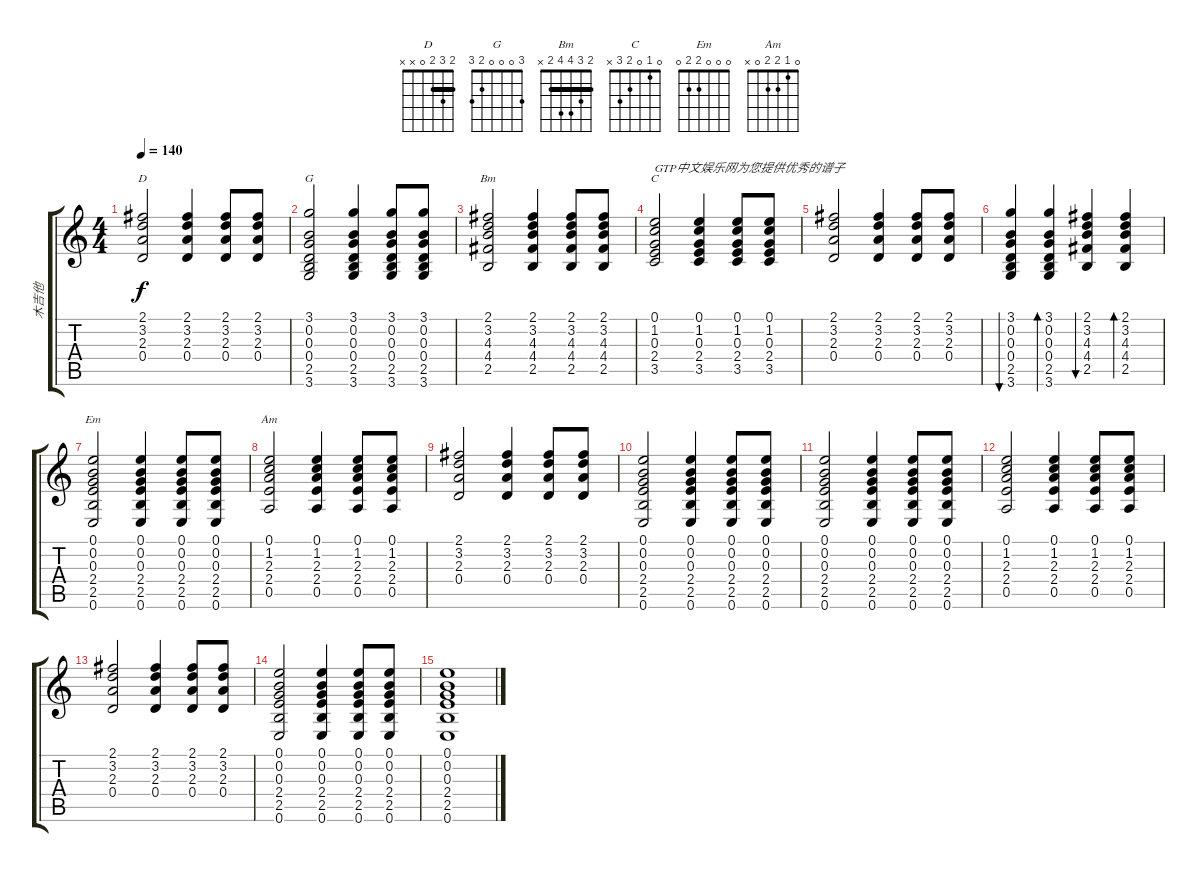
\track ("木吉他" "木吉他") {instrument acousticguitarsteel}
\staff {score tabs}
\tuning (E4 B3 G3 D3 A2 E2) {hide}
\chord ("D" 2 3 2 0 x x) {barre 2}
\chord ("G" 3 0 0 0 2 3)
\chord ("Bm" 2 3 4 4 2 x) {barre 2}
\chord ("C" 0 1 0 2 3 x)
\chord ("Em" 0 0 0 2 2 0)
\chord ("Am" 0 1 2 2 0 x)
\ts (4 4)
\tempo 140
\clef g2
\ks c
(2.1 3.2 2.3 0.4).2{ch "D" dy f} (2.1 3.2 2.3 0.4).4 (2.1 3.2 2.3 0.4).8 (2.1 3.2 2.3 0.4).8 |
(3.1 0.2 0.3 0.4 2.5 3.6).2{ch "G"} (3.1 0.2 0.3 0.4 2.5 3.6).4 (3.1 0.2 0.3 0.4 2.5 3.6).8 (3.1 0.2 0.3 0.4 2.5 3.6).8 |
(2.1 3.2 4.3 4.4 2.5).2{ch "Bm"} (2.1 3.2 4.3 4.4 2.5).4 (2.1 3.2 4.3 4.4 2.5).8 (2.1 3.2 4.3 4.4 2.5).8 |
(0.1 1.2 0.3 2.4 3.5).2{ch "C" txt "GTP中文娱乐网为您提供优秀的谱子"} (0.1 1.2 0.3 2.4 3.5).4 (0.1 1.2 0.3 2.4 3.5).8 (0.1 1.2 0.3 2.4 3.5).8 |
(2.1 3.2 2.3 0.4).2 (2.1 3.2 2.3 0.4).4 (2.1 3.2 2.3 0.4).8 (2.1 3.2 2.3 0.4).8 |
(3.1 0.2 0.3 0.4 2.5 3.6).4{bu 120} (3.1 0.2 0.3 0.4 2.5 3.6).4{bd 120} (2.1 3.2 4.3 4.4 2.5).4{bu 120} (2.1 3.2 4.3 4.4 2.5).4{bd 120} |
(0.1 0.2 0.3 2.4 2.5 0.6).2{ch "Em"} (0.1 0.2 0.3 2.4 2.5 0.6).4 (0.1 0.2 0.3 2.4 2.5 0.6).8 (0.1 0.2 0.3 2.4 2.5 0.6).8 |
(0.1 1.2 2.3 2.4 0.5).2{ch "Am"} (0.1 1.2 2.3 2.4 0.5).4 (0.1 1.2 2.3 2.4 0.5).8 (0.1 1.2 2.3 2.4 0.5).8 |
(2.1 3.2 2.3 0.4).2 (2.1 3.2 2.3 0.4).4 (2.1 3.2 2.3 0.4).8 (2.1 3.2 2.3 0.4).8 |
(0.1 0.2 0.3 2.4 2.5 0.6).2 (0.1 0.2 0.3 2.4 2.5 0.6).4 (0.1 0.2 0.3 2.4 2.5 0.6).8 (0.1 0.2 0.3 2.4 2.5 0.6).8 |
(0.1 0.2 0.3 2.4 2.5 0.6).2 (0.1 0.2 0.3 2.4 2.5 0.6).4 (0.1 0.2 0.3 2.4 2.5 0.6).8 (0.1 0.2 0.3 2.4 2.5 0.6).8 |
(0.1 1.2 2.3 2.4 0.5).2 (0.1 1.2 2.3 2.4 0.5).4 (0.1 1.2 2.3 2.4 0.5).8 (0.1 1.2 2.3 2.4 0.5).8 |
(2.1 3.2 2.3 0.4).2 (2.1 3.2 2.3 0.4).4 (2.1 3.2 2.3 0.4).8 (2.1 3.2 2.3 0.4).8 |
(0.1 0.2 0.3 2.4 2.5 0.6).2 (0.1 0.2 0.3 2.4 2.5 0.6).4 (0.1 0.2 0.3 2.4 2.5 0.6).8 (0.1 0.2 0.3 2.4 2.5 0.6).8 |
(0.1 0.2 0.3 2.4 2.5 0.6).1
